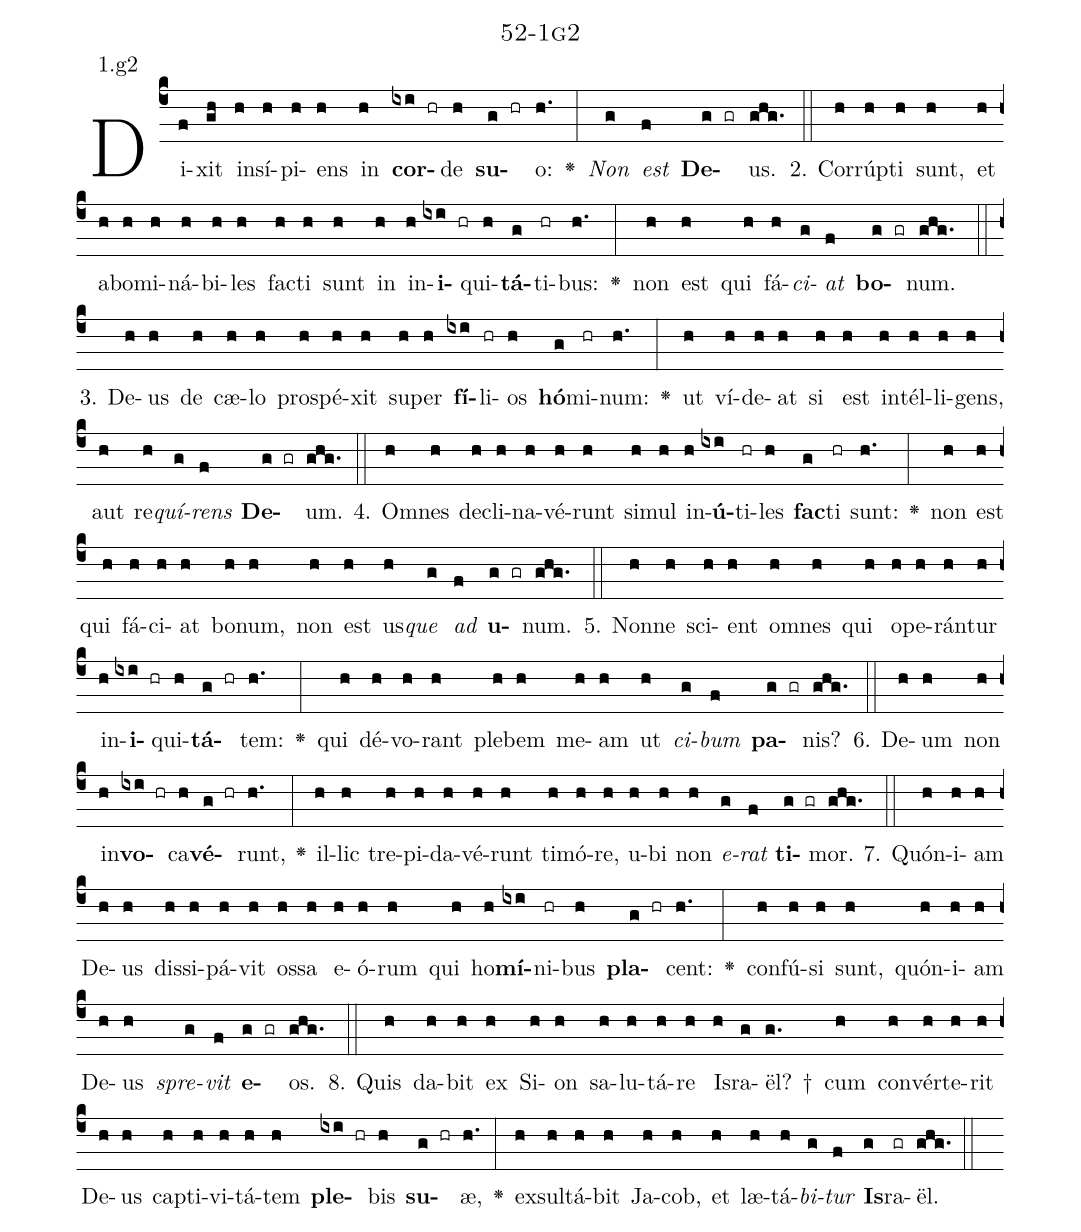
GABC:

name: 52-1g2;
annotation: 1.g2;
%%
(c4)Di(f)xit(gh) in(h)sí(h)pi(h)ens(h) in(h) <b>cor</b>(ixi hr)de(h) <b>su</b>(g hr)o:(h.) <v>\greheightstar</v>(:) <i>Non</i>(g) <i>est</i>(f) <b>De</b>(g gr)us.(ghg.) (::)
2. Cor(h)rúp(h)ti(h) sunt,(h) et(h) ab(h)o(h)mi(h)ná(h)bi(h)les(h) fac(h)ti(h) sunt(h) in(h) in(h)<b>i</b>(ixi hr)qui(h)<b>tá</b>(g)ti(hr)bus:(h.) <v>\greheightstar</v>(:) non(h) est(h) qui(h) fá(h)<i>ci</i>(g)<i>at</i>(f) <b>bo</b>(g gr)num.(ghg.) (::)
3. De(h)us(h) de(h) cæ(h)lo(h) pro(h)spé(h)xit(h) su(h)per(h) <b>fí</b>(ixi)li(hr)os(h) <b>hó</b>(g)mi(hr)num:(h.) <v>\greheightstar</v>(:) ut(h) ví(h)de(h)at(h) si(h) est(h) in(h)tél(h)li(h)gens,(h) aut(h) re(h)<i>quí</i>(g)<i>rens</i>(f) <b>De</b>(g gr)um.(ghg.) (::)
4. Om(h)nes(h) de(h)cli(h)na(h)vé(h)runt(h) si(h)mul(h) in(h)<b>ú</b>(ixi)ti(hr)les(h) <b>fac</b>(g)ti(hr) sunt:(h.) <v>\greheightstar</v>(:) non(h) est(h) qui(h) fá(h)ci(h)at(h) bo(h)num,(h) non(h) est(h) us(h)<i>que</i>(g) <i>ad</i>(f) <b>u</b>(g gr)num.(ghg.) (::)
5. Non(h)ne(h) sci(h)ent(h) om(h)nes(h) qui(h) o(h)pe(h)rán(h)tur(h) in(h)<b>i</b>(ixi hr)qui(h)<b>tá</b>(g hr)tem:(h.) <v>\greheightstar</v>(:) qui(h) dé(h)vo(h)rant(h) ple(h)bem(h) me(h)am(h) ut(h) <i>ci</i>(g)<i>bum</i>(f) <b>pa</b>(g gr)nis?(ghg.) (::)
6. De(h)um(h) non(h) in(h)<b>vo</b>(ixi hr)ca(h)<b>vé</b>(g hr)runt,(h.) <v>\greheightstar</v>(:) il(h)lic(h) tre(h)pi(h)da(h)vé(h)runt(h) ti(h)mó(h)re,(h) u(h)bi(h) non(h) <i>e</i>(g)<i>rat</i>(f) <b>ti</b>(g gr)mor.(ghg.) (::)
7. Quón(h)i(h)am(h) De(h)us(h) dis(h)si(h)pá(h)vit(h) os(h)sa(h) e(h)ó(h)rum(h) qui(h) ho(h)<b>mí</b>(ixi)ni(hr)bus(h) <b>pla</b>(g hr)cent:(h.) <v>\greheightstar</v>(:) con(h)fú(h)si(h) sunt,(h) quón(h)i(h)am(h) De(h)us(h) <i>spre</i>(g)<i>vit</i>(f) <b>e</b>(g gr)os.(ghg.) (::)
8. Quis(h) da(h)bit(h) ex(h) Si(h)on(h) sa(h)lu(h)tá(h)re(h) Is(h)ra(g)ël? †(g.) cum(h) con(h)vér(h)te(h)rit(h) De(h)us(h) cap(h)ti(h)vi(h)tá(h)tem(h) <b>ple</b>(ixi hr)bis(h) <b>su</b>(g hr)æ,(h.) <v>\greheightstar</v>(:) ex(h)sul(h)tá(h)bit(h) Ja(h)cob,(h) et(h) læ(h)tá(h)<i>bi</i>(g)<i>tur</i>(f) <b>Is</b>(g)ra(gr)ël.(ghg.) (::)
